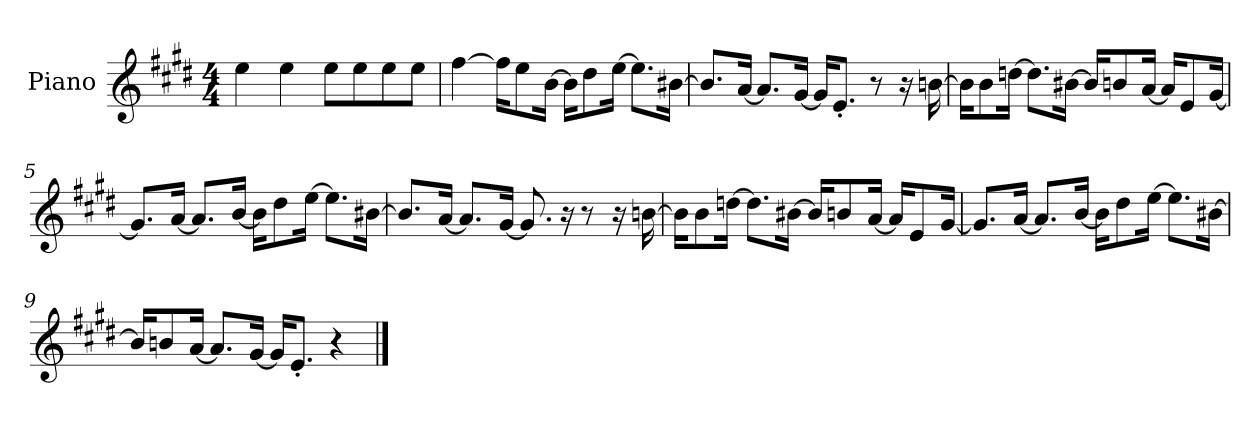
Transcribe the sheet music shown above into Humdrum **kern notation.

**kern
*part1
*staff1
*I"Piano
*I'P-no
*clefG2
*k[f#c#g#d#]
*M4/4
*MM90
=1
4ee\
4ee\
8ee\L
8ee\
8ee\
8ee\J
=2
[4ff#\
16ff#\KL]
8ee\
[16b\Jk
16b\KL]
8dd#\
[16ee\Jk
8.ee\L]
[16b#X\Jk
=3
8.b#/L]
[16a/Jk
8.a/L]
[16g#/Jk
16g#/KL]
8.e'/J
8r
16r
[16bn\
!!LO:LB:g=z
=4
16b\KL]
8b\
[16ddn\Jk
8.dd\L]
[16b#X\Jk
16b#/KL]
8bn/
[16a/Jk
16a/KL]
8e/
[16g#/Jk
=5
8.g#/L]
[16a/Jk
8.a/L]
[16b/Jk
16b\KL]
8dd#\
[16ee\Jk
8.ee\L]
[16b#X\Jk
=6
8.b#/L]
[16a/Jk
8.a/L]
[16g#/Jk
8.g#/]
16r
8r
16r
[16bn\
!!LO:LB:g=z
=7
16b\KL]
8b\
[16ddn\Jk
8.dd\L]
[16b#X\Jk
16b#/KL]
8bn/
[16a/Jk
16a/KL]
8e/
[16g#/Jk
=8
8.g#/L]
[16a/Jk
8.a/L]
[16b/Jk
16b\KL]
8dd#\
[16ee\Jk
8.ee\L]
[16b#X\Jk
=9
16b#/KL]
8bn/
[16a/Jk
8.a/L]
[16g#/Jk
16g#/KL]
8.e'/J
4r
==
*-
